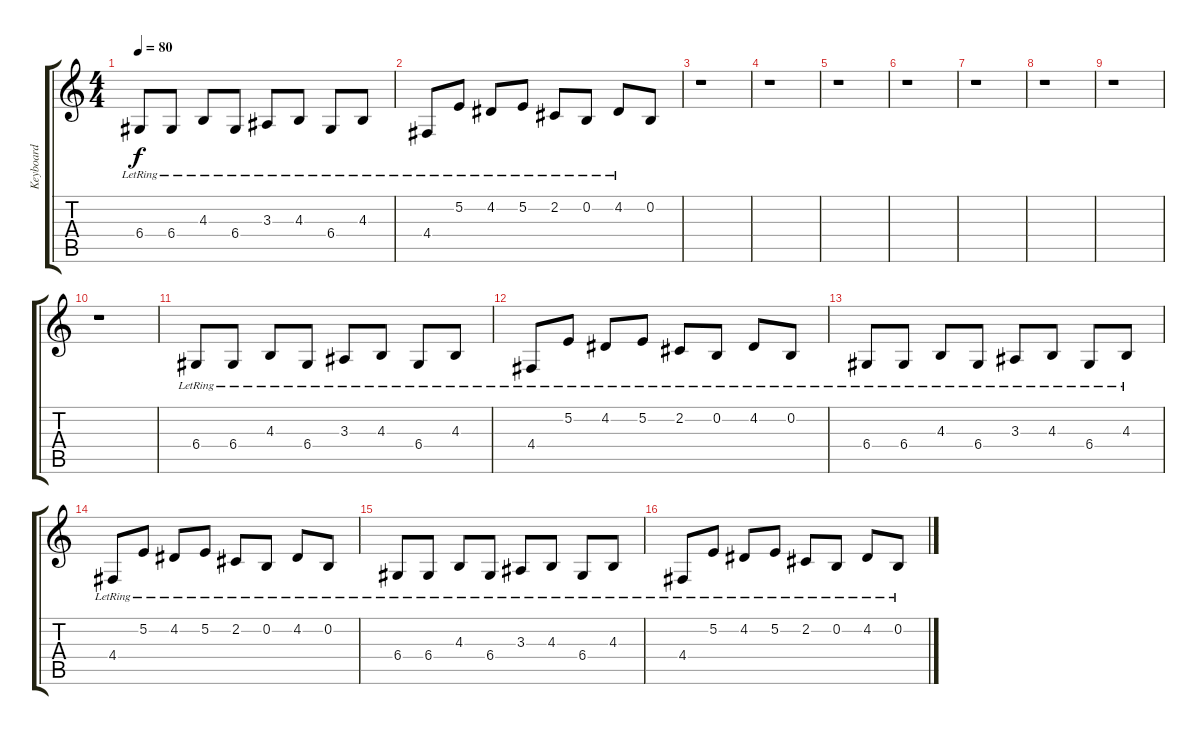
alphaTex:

\track ("Keyboard" "Keyboard") {instrument lead2sawtooth}
\staff {score tabs}
\tuning (E4 B3 G3 D3 A2 E2) {hide}
\ts (4 4)
\tempo 80
\clef g2
\ks c
6.4{lr}.8{dy f} 6.4{lr}.8 4.3{lr}.8 6.4{lr}.8 3.3{lr}.8 4.3{lr}.8 6.4{lr}.8 4.3{lr}.8 |
4.4{lr}.8 5.2{lr}.8 4.2{lr}.8 5.2{lr}.8 2.2{lr}.8 0.2{lr}.8 4.2{lr}.8 0.2.8 |
r.1 |
r.1 |
r.1 |
r.1 |
r.1 |
r.1 |
r.1 |
r.1 |
6.4{lr}.8 6.4{lr}.8 4.3{lr}.8 6.4{lr}.8 3.3{lr}.8 4.3{lr}.8 6.4{lr}.8 4.3{lr}.8 |
4.4{lr}.8 5.2{lr}.8 4.2{lr}.8 5.2{lr}.8 2.2{lr}.8 0.2{lr}.8 4.2{lr}.8 0.2{lr}.8 |
6.4{lr}.8 6.4{lr}.8 4.3{lr}.8 6.4{lr}.8 3.3{lr}.8 4.3{lr}.8 6.4{lr}.8 4.3{lr}.8 |
4.4{lr}.8 5.2{lr}.8 4.2{lr}.8 5.2{lr}.8 2.2{lr}.8 0.2{lr}.8 4.2{lr}.8 0.2{lr}.8 |
6.4{lr}.8 6.4{lr}.8 4.3{lr}.8 6.4{lr}.8 3.3{lr}.8 4.3{lr}.8 6.4{lr}.8 4.3{lr}.8 |
4.4{lr}.8 5.2{lr}.8 4.2{lr}.8 5.2{lr}.8 2.2{lr}.8 0.2{lr}.8 4.2{lr}.8 0.2{lr}.8
